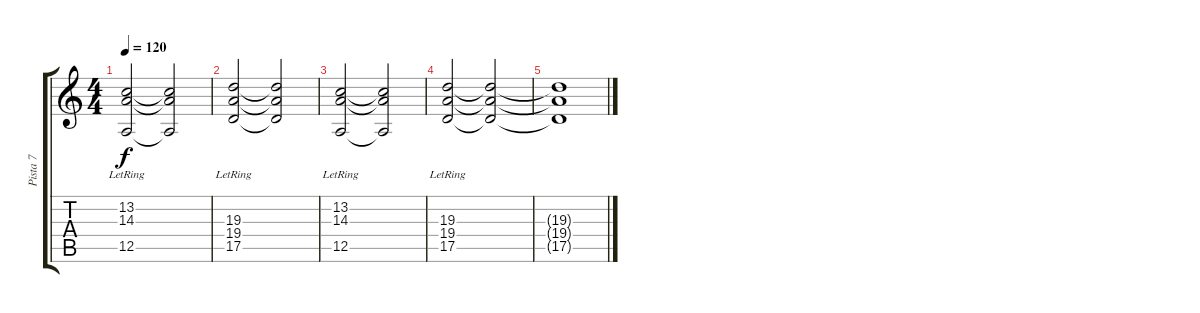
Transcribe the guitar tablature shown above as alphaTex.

\track ("Pista 7" "Pista 7") {instrument cello}
\staff {score tabs}
\tuning (E4 B3 G3 D3 A2 E2) {hide}
\ts (4 4)
\tempo 120
\clef g2
\ks c
(13.2{lr} 14.3{lr} 12.5).2{dy f volume 4} (13.2{t} 14.3{t} 12.5{t}).2{volume 8} |
(19.3{lr} 19.4{lr} 17.5{lr}).2{volume 4} (19.3{t} 19.4{t} 17.5{t}).2{volume 8} |
(13.2{lr} 14.3{lr} 12.5).2{volume 4} (13.2{t} 14.3{t} 12.5{t}).2{volume 8} |
(19.3{lr} 19.4{lr} 17.5{lr}).2{volume 4} (19.3{t} 19.4{t} 17.5{t}).2{volume 8} |
(19.3{t} 19.4{t} 17.5{t}).1
